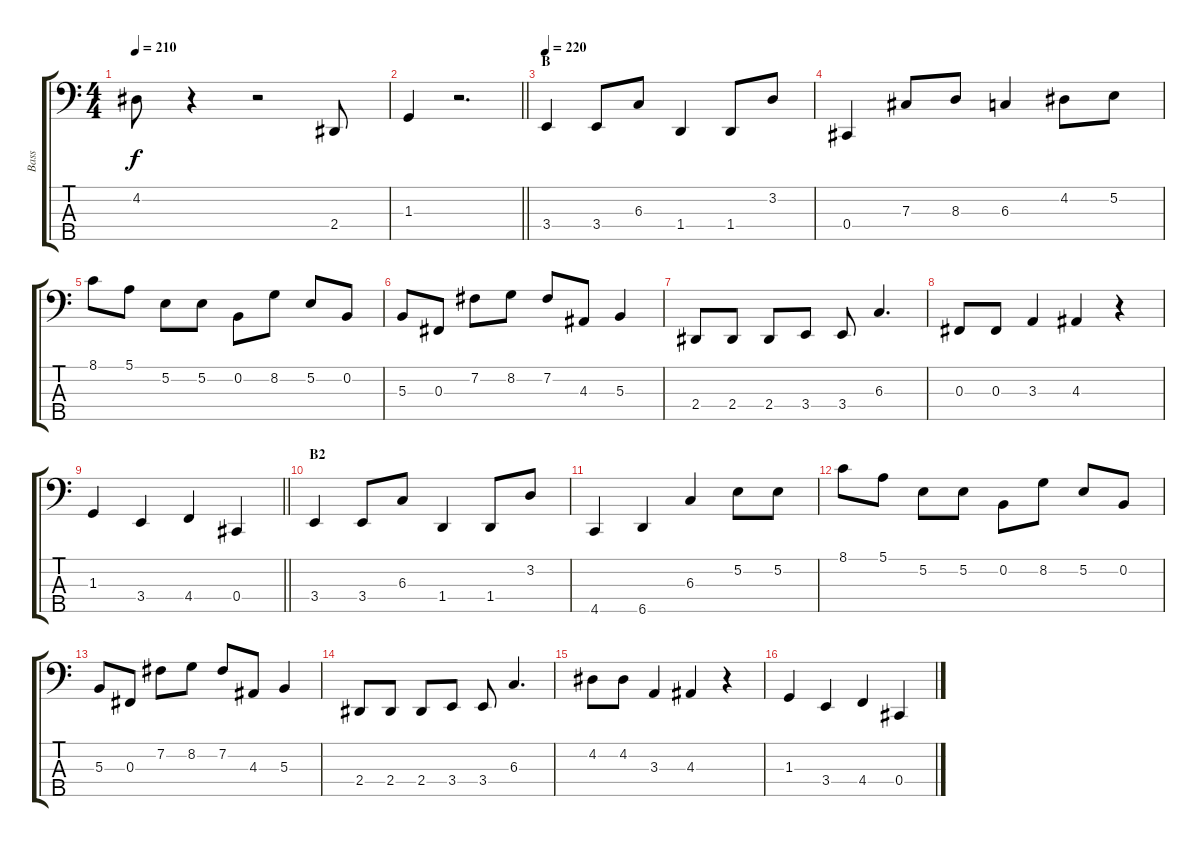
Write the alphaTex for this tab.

\track ("Bass" "Bass") {instrument electricbassfinger}
\staff {score tabs}
\tuning (E2 B1 Gb1 Db1 Ab0) {hide}
\ts (4 4)
\tempo 210
\clef f4
\ks c
4.2.8{dy f} r.4 r.2 2.4.8 |
\barLineRight lightlight
1.3.4 r.2{d} |
\section ("" "B")
\tempo 220
3.4.4 3.4.8 6.3.8 1.4.4 1.4.8 3.2.8 |
0.4.4 7.3.8 8.3.8 6.3.4 4.2.8 5.2.8 |
8.1.8 5.1.8 5.2.8 5.2.8 0.2.8 8.2.8 5.2.8 0.2.8 |
5.3.8 0.3.8 7.2.8 8.2.8 7.2.8 4.3.8 5.3.4 |
2.4.8 2.4.8 2.4.8 3.4.8 3.4.8 6.3.4{d} |
0.3.8 0.3.8 3.3.4 4.3.4 r.4 |
\barLineRight lightlight
1.3.4 3.4.4 4.4.4 0.4.4 |
\section ("" "B2")
3.4.4 3.4.8 6.3.8 1.4.4 1.4.8 3.2.8 |
4.5.4 6.5.4 6.3.4 5.2.8 5.2.8 |
8.1.8 5.1.8 5.2.8 5.2.8 0.2.8 8.2.8 5.2.8 0.2.8 |
5.3.8 0.3.8 7.2.8 8.2.8 7.2.8 4.3.8 5.3.4 |
2.4.8 2.4.8 2.4.8 3.4.8 3.4.8 6.3.4{d} |
4.2.8 4.2.8 3.3.4 4.3.4 r.4 |
1.3.4 3.4.4 4.4.4 0.4.4
